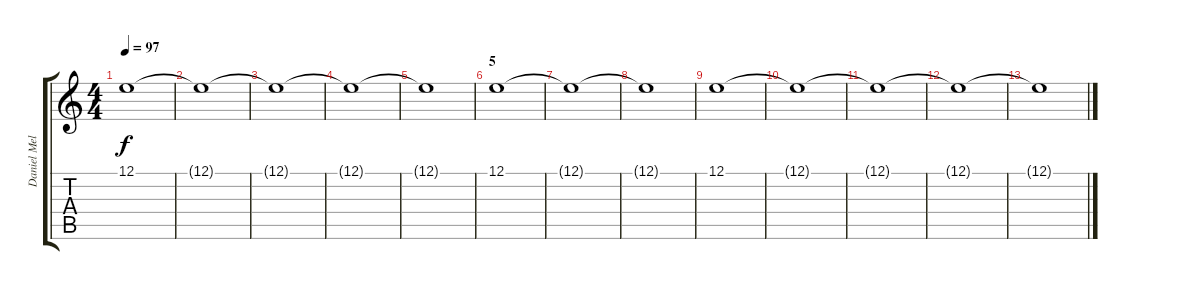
\track ("Daniel Melero" "Daniel Mel") {instrument stringensemble1}
\staff {score tabs}
\tuning (E4 B3 G3 D3 A2 E2) {hide}
\ts (4 4)
\tempo 97
\clef g2
\ks c
12.1{t}.1{dy f} |
12.1{t}.1 |
12.1{t}.1 |
12.1{t}.1 |
12.1{t}.1 |
\section ("" "5")
12.1.1 |
12.1{t}.1 |
12.1{t}.1 |
12.1.1 |
12.1{t}.1{volume 4} |
12.1{t}.1 |
12.1{t}.1{volume 0} |
12.1{t}.1
